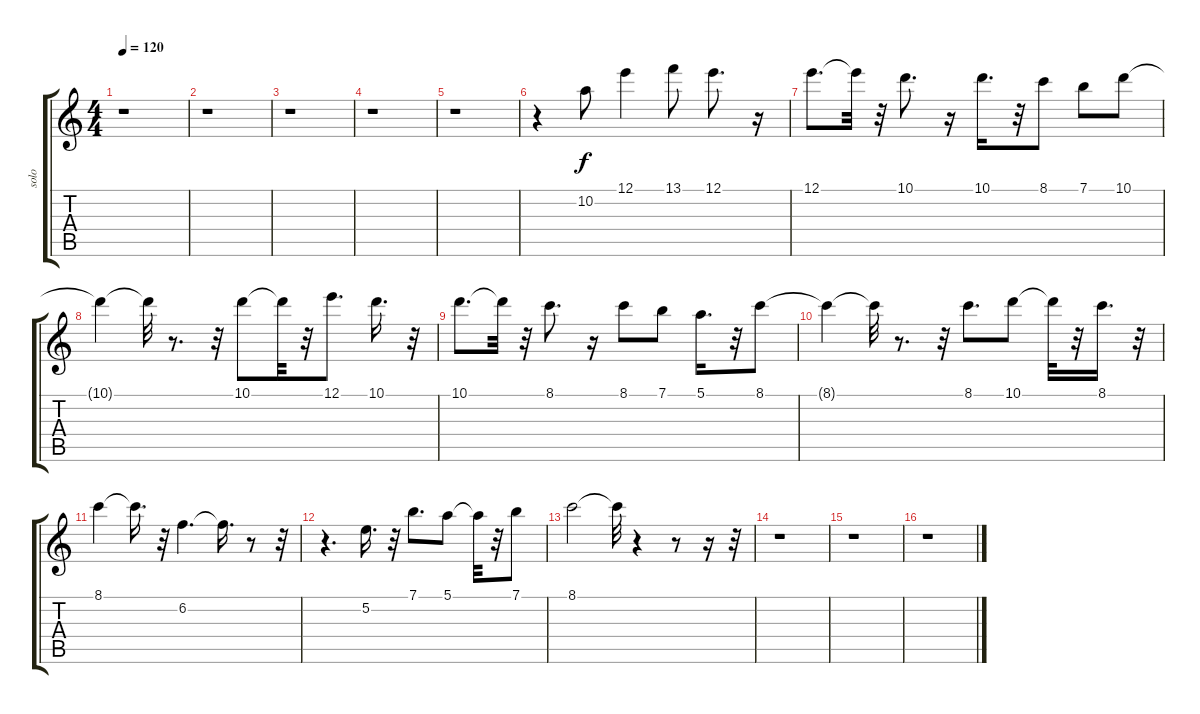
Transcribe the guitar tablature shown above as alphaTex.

\track ("solo" "solo") {instrument acousticguitarsteel}
\staff {score tabs}
\tuning (E4 B3 G3 D3 A2 E2) {hide}
\ts (4 4)
\tempo 120
\clef g2
\ks c
r.1{dy f} |
r.1 |
r.1 |
r.1 |
r.1 |
r.4 10.2.8{instrument lead2sawtooth} 12.1.4 13.1.8 12.1.8{d} r.16 |
12.1.8{d} 12.1{t}.32 r.32 10.1.8{d} r.16 10.1.16{d} r.32 8.1.8 7.1.8 10.1.8 |
10.1{t}.4 10.1{t}.32 r.8{d} r.32 10.1.8 10.1{t}.32 r.32 12.1.8{d} 10.1.16{d} r.32 |
10.1.8{d} 10.1{t}.32 r.32 8.1.8{d} r.16 8.1.8 7.1.8 5.1.16{d} r.32 8.1.8 |
8.1{t}.4 8.1{t}.32 r.8{d} r.32 8.1.8{d} 10.1.8 10.1{t}.32 r.32 8.1.16{d} r.32 |
8.1.4 8.1{t}.16{d} r.32 6.2.4{d} 6.2{t}.16{d} r.8 r.32 |
r.4{d} 5.2.16{d} r.32 7.1.8{d} 5.1.8 5.1{t}.32 r.32 7.1.8 |
8.1.2 8.1{t}.32 r.4 r.8 r.16 r.32 |
r.1 |
r.1 |
r.1
